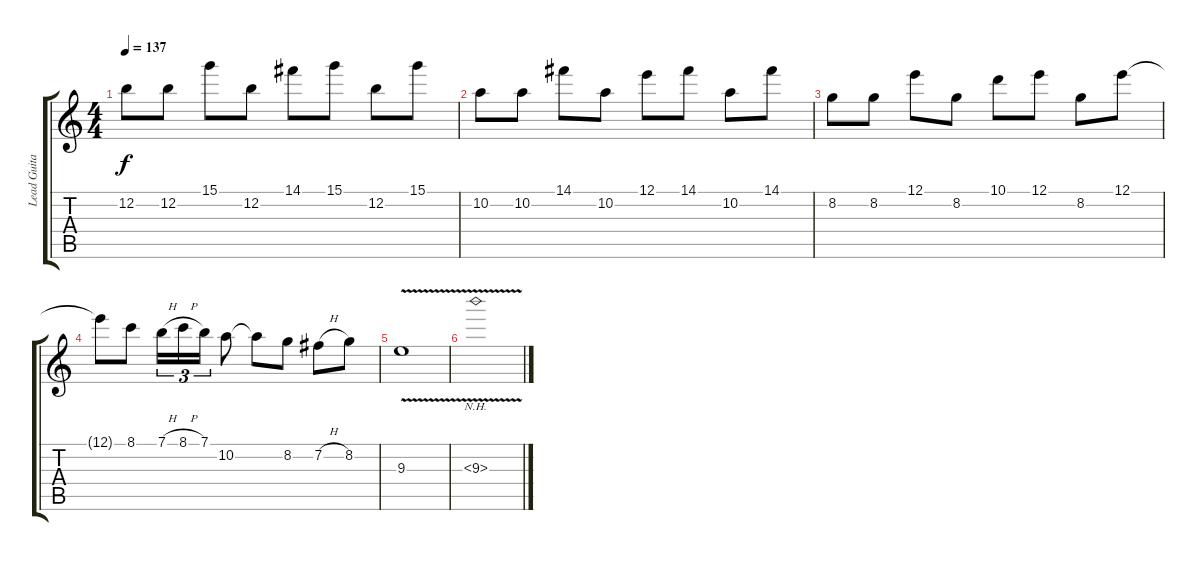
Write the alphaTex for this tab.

\track ("Lead Guitar 1" "Lead Guita") {instrument distortionguitar}
\staff {score tabs}
\tuning (E4 B3 G3 D3 A2 E2) {hide}
\ts (4 4)
\tempo 137
\clef g2
\ks c
12.2.8{dy f} 12.2.8 15.1.8 12.2.8 14.1.8 15.1.8 12.2.8 15.1.8 |
10.2.8 10.2.8 14.1.8 10.2.8 12.1.8 14.1.8 10.2.8 14.1.8 |
8.2.8 8.2.8 12.1.8 8.2.8 10.1.8 12.1.8 8.2.8 12.1.8 |
12.1{t}.8 8.1.8 7.1{h}.16{tu (3 2)} 8.1{h}.16{tu (3 2)} 7.1.16{tu (3 2)} 10.2.8 10.2{t}.8 8.2.8 7.2{h}.8 8.2.8 |
9.3{v}.1 |
9.3{nh v}.1
